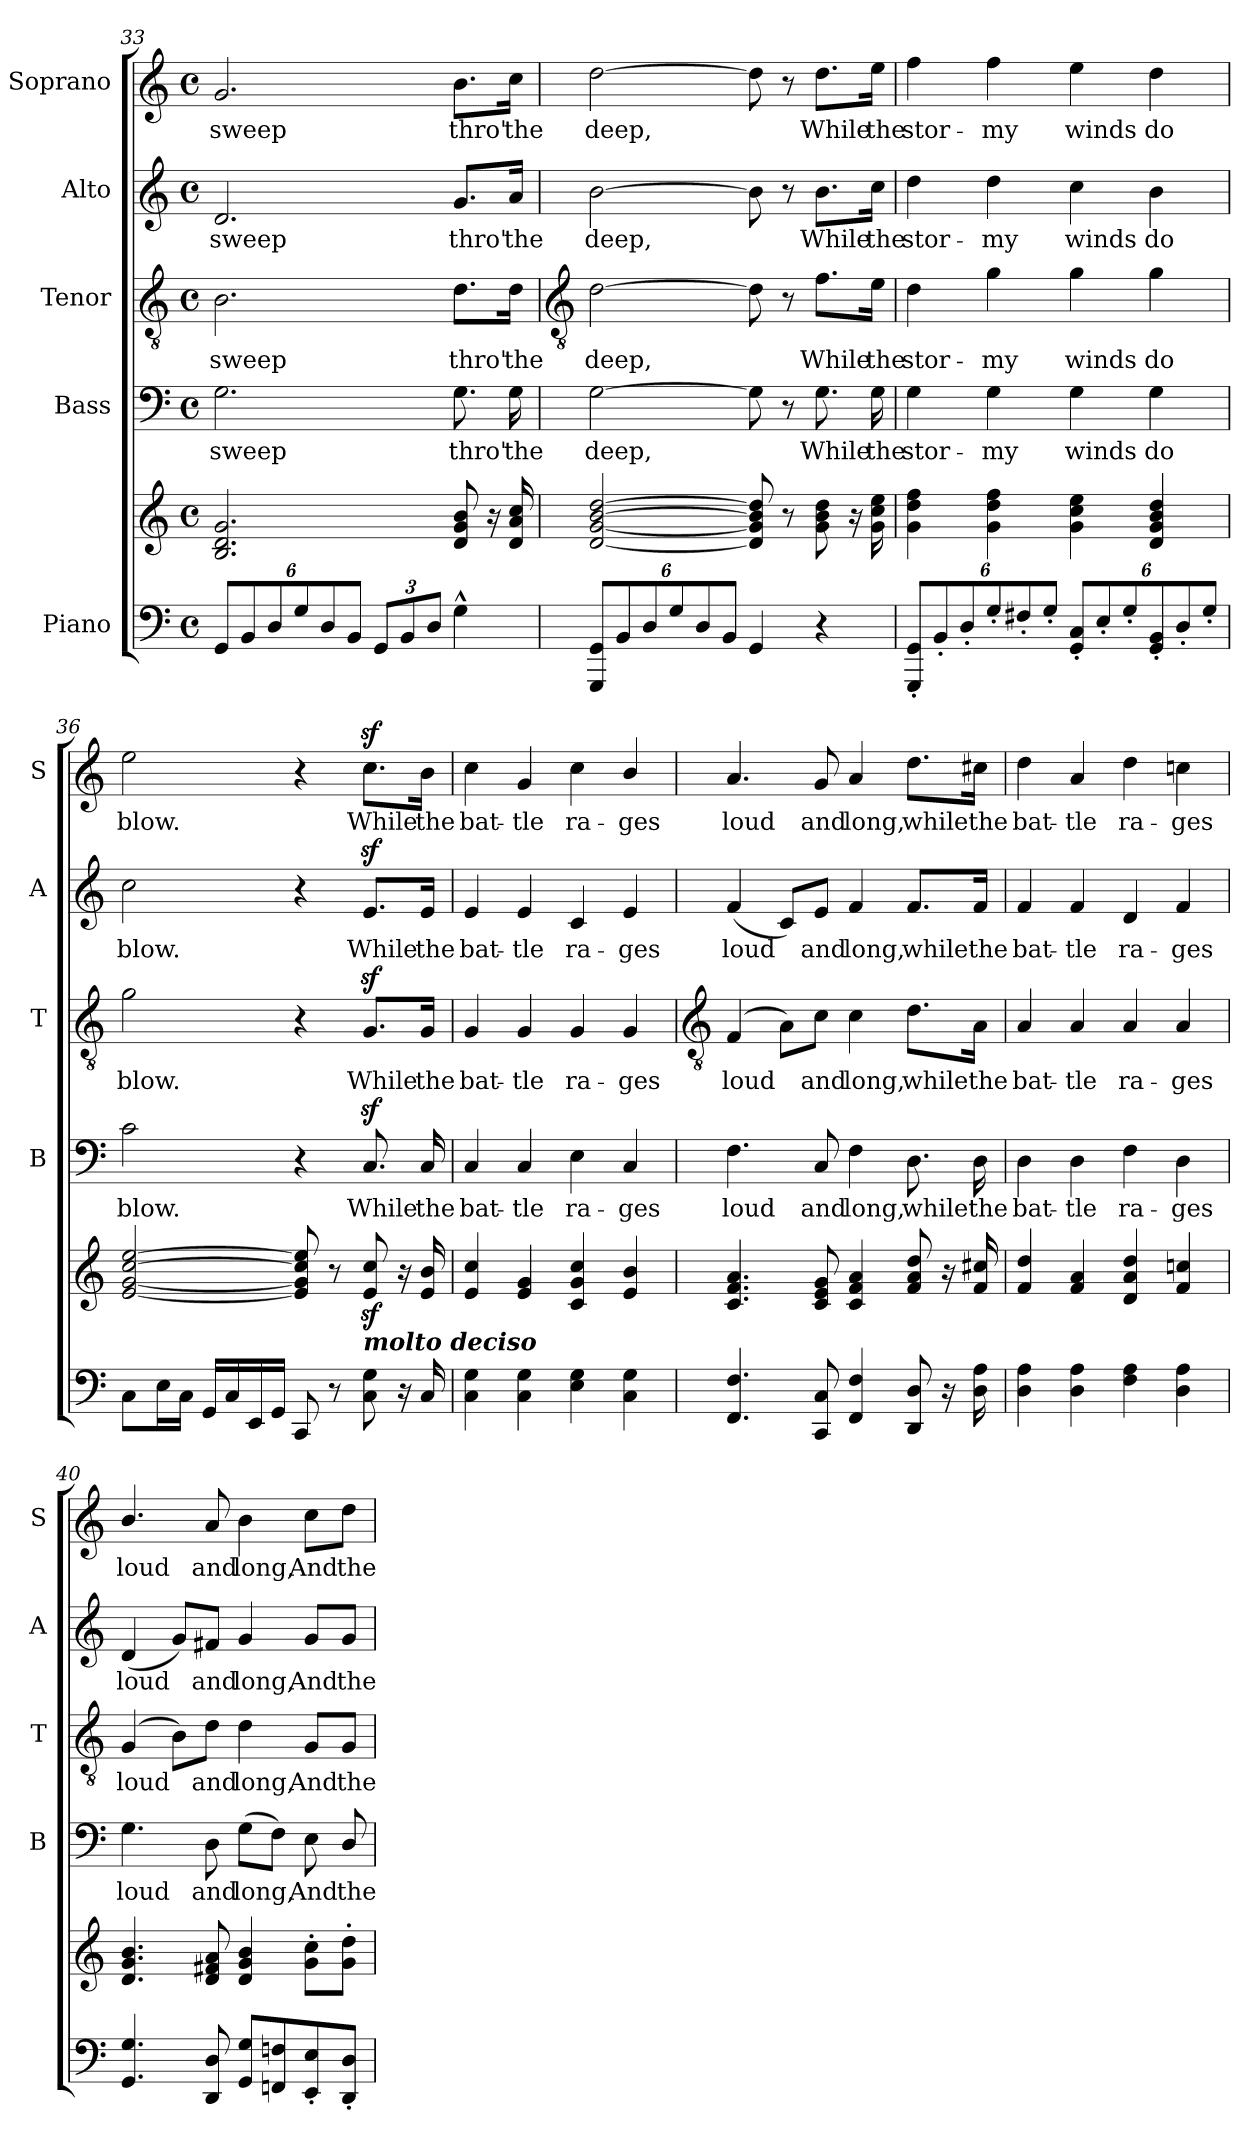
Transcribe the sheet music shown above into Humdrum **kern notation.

**kern	**kern	**kern	**text	**kern	**text	**kern	**text	**kern	**text
*part5	*part5	*part4	*part4	*part3	*part3	*part2	*part2	*part1	*part1
*staff6	*staff5	*staff4	*staff4	*staff3	*staff3	*staff2	*staff2	*staff1	*staff1
*I"Piano	*	*I"Bass	*	*I"Tenor	*	*I"Alto	*	*I"Soprano	*
*	*	*I'B	*	*I'T	*	*I'A	*	*I'S	*
*clefF4	*clefG2	*clefF4	*	*clefGv2	*	*clefG2	*	*clefG2	*
*k[]	*k[]	*k[]	*	*k[]	*	*k[]	*	*k[]	*
*C:	*C:	*C:	*	*C:	*	*C:	*	*C:	*
*M4/4	*M4/4	*M4/4	*	*M4/4	*	*M4/4	*	*M4/4	*
*met(c)	*met(c)	*met(c)	*	*met(c)	*	*met(c)	*	*met(c)	*
=33	=33	=33	=33	=33	=33	=33	=33	=33	=33
!	!	!	!LO:LY:b	!	!LO:LY:b	!	!LO:LY:b	!	!LO:LY:b
12GGL	2.B 2.d 2.g	2.G	sweep	2.B	sweep	2.d	sweep	2.g	sweep
12BB	.	.	.	.	.	.	.	.	.
12D	.	.	.	.	.	.	.	.	.
12G	.	.	.	.	.	.	.	.	.
12D	.	.	.	.	.	.	.	.	.
12BBJ	.	.	.	.	.	.	.	.	.
12GGL	.	.	.	.	.	.	.	.	.
12BB	.	.	.	.	.	.	.	.	.
12DJ	.	.	.	.	.	.	.	.	.
!	!	!	!LO:LY:b	!	!LO:LY:b	!	!LO:LY:b	!	!LO:LY:b
4G^^	8d 8g 8b	8.G	thro'	8.d\L	thro'	8.g/L	thro'	8.b\L	thro'
.	16r	.	.	.	.	.	.	.	.
!	!	!	!LO:LY:b	!	!LO:LY:b	!	!LO:LY:b	!	!LO:LY:b
.	16d 16a 16cc	16G	the	16d\Jk	the	16a/Jk	the	16cc\Jk	the
!!LO:LB:g=z
=34	=34	=34	=34	=34	=34	=34	=34	=34	=34
*	*	*	*	*clefGv2	*	*	*	*	*
!	!	!	!LO:LY:b	!	!LO:LY:b	!	!LO:LY:b	!	!LO:LY:b
12GGG 12GGL	[2d [2g [2b [2dd	[2G	deep,	[2d	deep,	[2b	deep,	[2dd	deep,
12BB	.	.	.	.	.	.	.	.	.
12D	.	.	.	.	.	.	.	.	.
12G	.	.	.	.	.	.	.	.	.
12D	.	.	.	.	.	.	.	.	.
12BBJ	.	.	.	.	.	.	.	.	.
4GG	8d] 8g] 8b] 8dd]	8G]	.	8d]	.	8b]	.	8dd]	.
.	8r	8r	.	8r	.	8r	.	8r	.
!	!	!	!LO:LY:b	!	!LO:LY:b	!	!LO:LY:b	!	!LO:LY:b
4r	8g 8b 8dd	8.G	While	8.f\L	While	8.b\L	While	8.dd\L	While
.	16r	.	.	.	.	.	.	.	.
!	!	!	!LO:LY:b	!	!LO:LY:b	!	!LO:LY:b	!	!LO:LY:b
.	16g 16cc 16ee	16G	the	16e\Jk	the	16cc\Jk	the	16ee\Jk	the
=35	=35	=35	=35	=35	=35	=35	=35	=35	=35
!	!	!	!LO:LY:b	!	!LO:LY:b	!	!LO:LY:b	!	!LO:LY:b
12GGG' 12GG'L	4g 4dd 4ff	4G	stor-	4d	stor-	4dd	stor-	4ff	stor-
12BB'	.	.	.	.	.	.	.	.	.
12D'	.	.	.	.	.	.	.	.	.
!	!	!	!LO:LY:b	!	!LO:LY:b	!	!LO:LY:b	!	!LO:LY:b
12G'	4g 4dd 4ff	4G	-my	4g	-my	4dd	-my	4ff	-my
12F#X'	.	.	.	.	.	.	.	.	.
12G'J	.	.	.	.	.	.	.	.	.
!	!	!	!LO:LY:b	!	!LO:LY:b	!	!LO:LY:b	!	!LO:LY:b
12GG' 12C'L	4g 4cc 4ee	4G	winds	4g	winds	4cc	winds	4ee	winds
12E'	.	.	.	.	.	.	.	.	.
12G'	.	.	.	.	.	.	.	.	.
!	!	!	!LO:LY:b	!	!LO:LY:b	!	!LO:LY:b	!	!LO:LY:b
12GG' 12BB'	4d 4g 4b 4dd	4G	do	4g	do	4b	do	4dd	do
12D'	.	.	.	.	.	.	.	.	.
12G'J	.	.	.	.	.	.	.	.	.
=36	=36	=36	=36	=36	=36	=36	=36	=36	=36
!	!	!	!LO:LY:b	!	!LO:LY:b	!	!LO:LY:b	!	!LO:LY:b
8CL	[2e [2g [2cc [2ee	2c	blow.	2g	blow.	2cc	blow.	2ee	blow.
16EL	.	.	.	.	.	.	.	.	.
16CJJ	.	.	.	.	.	.	.	.	.
16GGLL	.	.	.	.	.	.	.	.	.
16C	.	.	.	.	.	.	.	.	.
16EE	.	.	.	.	.	.	.	.	.
16GGJJ	.	.	.	.	.	.	.	.	.
8CC	8e] 8g] 8cc] 8ee]	4r	.	4r	.	4r	.	4r	.
8r	8r	.	.	.	.	.	.	.	.
!LO:TX:a:Bi:t=molto deciso	!	!	!	!	!	!	!	!	!
!	!	!	!LO:LY:b	!	!LO:LY:b	!	!LO:LY:b	!	!LO:LY:b
8C 8G	8ez< 8ccz<	8.Cz<	While	8.Gz</L	While	8.ez</L	While	8.ccz<\L	While
16r	16r	.	.	.	.	.	.	.	.
!	!	!	!LO:LY:b	!	!LO:LY:b	!	!LO:LY:b	!	!LO:LY:b
16C	16e 16b	16C	the	16G/Jk	the	16e/Jk	the	16b\Jk	the
=37	=37	=37	=37	=37	=37	=37	=37	=37	=37
!	!	!	!LO:LY:b	!	!LO:LY:b	!	!LO:LY:b	!	!LO:LY:b
4C 4G	4e 4cc	4C	bat-	4G	bat-	4e	bat-	4cc	bat-
!	!	!	!LO:LY:b	!	!LO:LY:b	!	!LO:LY:b	!	!LO:LY:b
4C 4G	4e 4g	4C	-tle	4G	-tle	4e	-tle	4g	-tle
!	!	!	!LO:LY:b	!	!LO:LY:b	!	!LO:LY:b	!	!LO:LY:b
4E 4G	4c 4g 4cc	4E	ra-	4G	ra-	4c	ra-	4cc	ra-
!	!	!	!LO:LY:b	!	!LO:LY:b	!	!LO:LY:b	!	!LO:LY:b
4C 4G	4e/ 4b/	4C	-ges	4G	-ges	4e	-ges	4b/	-ges
!!LO:LB:g=z
=38	=38	=38	=38	=38	=38	=38	=38	=38	=38
*	*	*	*	*clefGv2	*	*	*	*	*
!	!	!	!LO:LY:b	!	!LO:LY:b	!	!LO:LY:b	!	!LO:LY:b
4.FF 4.F	4.c 4.f 4.a	4.F	loud	(<4F	loud	(<4f	loud	4.a	loud
.	.	.	.	8A\L)	.	8c/L)	.	.	.
!	!	!	!LO:LY:b	!	!LO:LY:b	!	!LO:LY:b	!	!LO:LY:b
8CC 8C	8c 8e 8g	8C	and	8c\J	and	8e/J	and	8g	and
!	!	!	!LO:LY:b	!	!LO:LY:b	!	!LO:LY:b	!	!LO:LY:b
4FF 4F	4c 4f 4a	4F	long,	4c	long,	4f	long,	4a	long,
!	!	!	!LO:LY:b	!	!LO:LY:b	!	!LO:LY:b	!	!LO:LY:b
8DD 8D	8f 8a 8dd	8.D	while	8.d\L	while	8.f/L	while	8.dd\L	while
16r	16r	.	.	.	.	.	.	.	.
!	!	!	!LO:LY:b	!	!LO:LY:b	!	!LO:LY:b	!	!LO:LY:b
16D 16A	16f 16cc#X	16D	the	16A\Jk	the	16f/Jk	the	16cc#X\Jk	the
=39	=39	=39	=39	=39	=39	=39	=39	=39	=39
!	!	!	!LO:LY:b	!	!LO:LY:b	!	!LO:LY:b	!	!LO:LY:b
4D 4A	4f 4dd	4D	bat-	4A	bat-	4f	bat-	4dd	bat-
!	!	!	!LO:LY:b	!	!LO:LY:b	!	!LO:LY:b	!	!LO:LY:b
4D 4A	4f 4a	4D	-tle	4A	-tle	4f	-tle	4a	-tle
!	!	!	!LO:LY:b	!	!LO:LY:b	!	!LO:LY:b	!	!LO:LY:b
4F 4A	4d 4a 4dd	4F	ra-	4A	ra-	4d	ra-	4dd	ra-
!	!	!	!LO:LY:b	!	!LO:LY:b	!	!LO:LY:b	!	!LO:LY:b
4D 4A	4f 4ccn	4D	-ges	4A	-ges	4f	-ges	4ccn	-ges
=40	=40	=40	=40	=40	=40	=40	=40	=40	=40
!	!	!	!LO:LY:b	!	!LO:LY:b	!	!LO:LY:b	!	!LO:LY:b
4.GG 4.G	4.d/ 4.g/ 4.b/	4.G	loud	(<4G	loud	(<4d	loud	4.b/	loud
.	.	.	.	8B\L)	.	8g/L)	.	.	.
!	!	!	!LO:LY:b	!	!LO:LY:b	!	!LO:LY:b	!	!LO:LY:b
8DD 8D	8d 8f#X 8a	8D	and	8d\J	and	8f#X/J	and	8a	and
!	!	!	!LO:LY:b	!	!LO:LY:b	!	!LO:LY:b	!	!LO:LY:b
8GG 8GL	4d 4g 4b	(>8GL	long,	4d	long,	4g	long,	4b	long,
8FFn 8Fn	.	8FJ)	.	.	.	.	.	.	.
!	!	!	!LO:LY:b	!	!LO:LY:b	!	!LO:LY:b	!	!LO:LY:b
8EE' 8E'	8g' 8cc'L	8E	And	8G/L	And	8g/L	And	8cc\L	And
!	!	!	!LO:LY:b	!	!LO:LY:b	!	!LO:LY:b	!	!LO:LY:b
8DD/' 8D/'J	8g' 8dd'J	8D/	the	8G/J	the	8g/J	the	8dd\J	the
=	=	=	=	=	=	=	=	=	=
*-	*-	*-	*-	*-	*-	*-	*-	*-	*-
